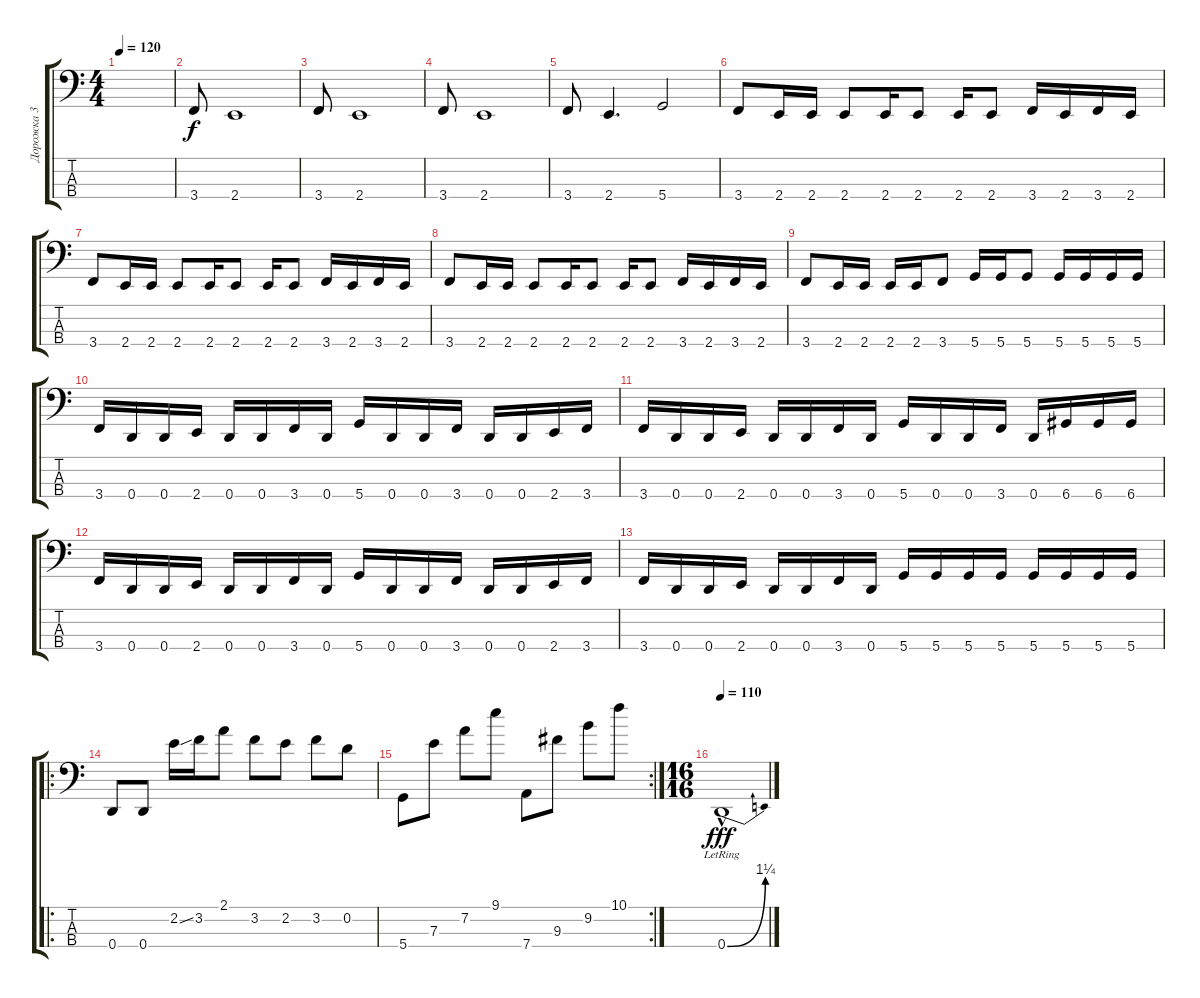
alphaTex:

\track ("Дорожка 3" "Дорожка 3") {instrument slapbass1}
\staff {score tabs}
\tuning (G3 D3 A2 D1) {hide}
\ts (4 4)
\tempo 120
\clef f4
\ks c
|
3.4.8 2.4.1 |
3.4.8 2.4.1 |
3.4.8 2.4.1 |
3.4.8 2.4.4{d} 5.4.2 |
3.4.8 2.4.16 2.4.16 2.4.8 2.4.16 2.4.8 2.4.16 2.4.8 3.4.16 2.4.16 3.4.16 2.4.16 |
3.4.8 2.4.16 2.4.16 2.4.8 2.4.16 2.4.8 2.4.16 2.4.8 3.4.16 2.4.16 3.4.16 2.4.16 |
3.4.8 2.4.16 2.4.16 2.4.8 2.4.16 2.4.8 2.4.16 2.4.8 3.4.16 2.4.16 3.4.16 2.4.16 |
3.4.8 2.4.16 2.4.16 2.4.16 2.4.16 3.4.8 5.4.16 5.4.16 5.4.8 5.4.16 5.4.16 5.4.16 5.4.16 |
3.4.16 0.4.16 0.4.16 2.4.16 0.4.16 0.4.16 3.4.16 0.4.16 5.4.16 0.4.16 0.4.16 3.4.16 0.4.16 0.4.16 2.4.16 3.4.16 |
3.4.16 0.4.16 0.4.16 2.4.16 0.4.16 0.4.16 3.4.16 0.4.16 5.4.16 0.4.16 0.4.16 3.4.16 0.4.16 6.4.16 6.4.16 6.4.16 |
3.4.16 0.4.16 0.4.16 2.4.16 0.4.16 0.4.16 3.4.16 0.4.16 5.4.16 0.4.16 0.4.16 3.4.16 0.4.16 0.4.16 2.4.16 3.4.16 |
3.4.16 0.4.16 0.4.16 2.4.16 0.4.16 0.4.16 3.4.16 0.4.16 5.4.16 5.4.16 5.4.16 5.4.16 5.4.16 5.4.16 5.4.16 5.4.16 |
\ro
0.4.8 0.4.8 2.2{ss}.16 3.2.16 2.1.8 3.2.8 2.2.8 3.2.8 0.2.8 |
\rc 2
5.4.8 7.3.8 7.2.8 9.1.8 7.4.8 9.3.8 9.2.8 10.1.8 |
\ts (16 16)
\tempo 110
0.4{be (bend 0 0 60 5) hac lr}.1{dy fff}
